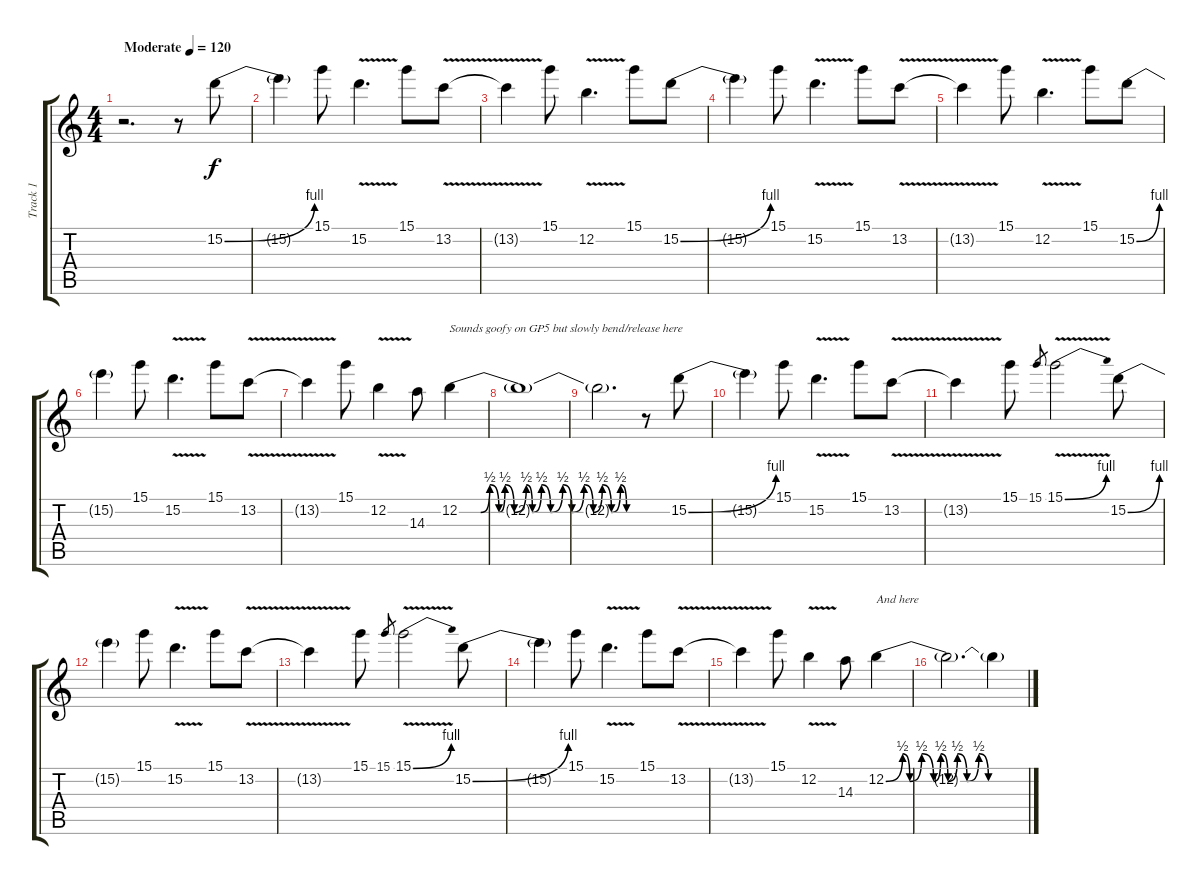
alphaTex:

\track ("Track 1" "Track 1") {instrument overdrivenguitar}
\staff {score tabs}
\tuning (E4 B3 G3 D3 A2 E2) {hide}
\ts (4 4)
\section ("" "")
\tempo (120 "Moderate")
\clef g2
\ks c
r.2{d dy f instrument overdrivenguitar} r.8 15.2{be (bend 0 0 60 4)}.8 |
15.2{t}.4 15.1.8 15.2{v}.4{d} 15.1.8 13.2{v}.8 |
13.2{t}.4 15.1.8 12.2{v}.4{d} 15.1.8 15.2{be (bend 0 0 60 4)}.8 |
15.2{t}.4 15.1.8 15.2{v}.4{d} 15.1.8 13.2{v}.8 |
13.2{t}.4 15.1.8 12.2{v}.4{d} 15.1.8 15.2{be (bend 0 0 60 4)}.8 |
15.2{t}.4 15.1.8 15.2{v}.4{d} 15.1.8 13.2{v}.8 |
13.2{t}.4 15.1.8 12.2{v}.4 14.3.8 12.2{be (custom 0 0 7 0 10 2 13 0 15 2 18 0 22 2 24 0 27 2 30 0 34 2 37 0 41 2 44 0 47 2 50 0 53 2 55 0 60 0)}.4{txt "Sounds goofy on GP5 but slowly bend/release here"} |
12.2{t}.1 |
12.2{t}.2{d} r.8 15.2{be (bend 0 0 60 4)}.8 |
15.2{t}.4 15.1.8 15.2{v}.4{d} 15.1.8 13.2{v}.8 |
13.2{t}.4 15.1.8 15.1.8{gr} 15.1{be (bend 0 0 60 4) v}.2 15.2{be (bend 0 0 60 4)}.8 |
15.2{t}.4 15.1.8 15.2{v}.4{d} 15.1.8 13.2{v}.8 |
13.2{t}.4 15.1.8 15.1.8{gr} 15.1{be (bend 0 0 60 4) v}.2 15.2{be (bend 0 0 60 4)}.8 |
15.2{t}.4 15.1.8 15.2{v}.4{d} 15.1.8 13.2{v}.8 |
13.2{t}.4 15.1.8 12.2{v}.4 14.3.8 12.2{be (custom 0 0 7 2 10 0 15 2 20 0 23 2 26 0 30 2 34 0 39 2 43 0 51 0 60 0)}.4{txt "And here"} |
12.2{t}.2{d} 12.2{t}.4
